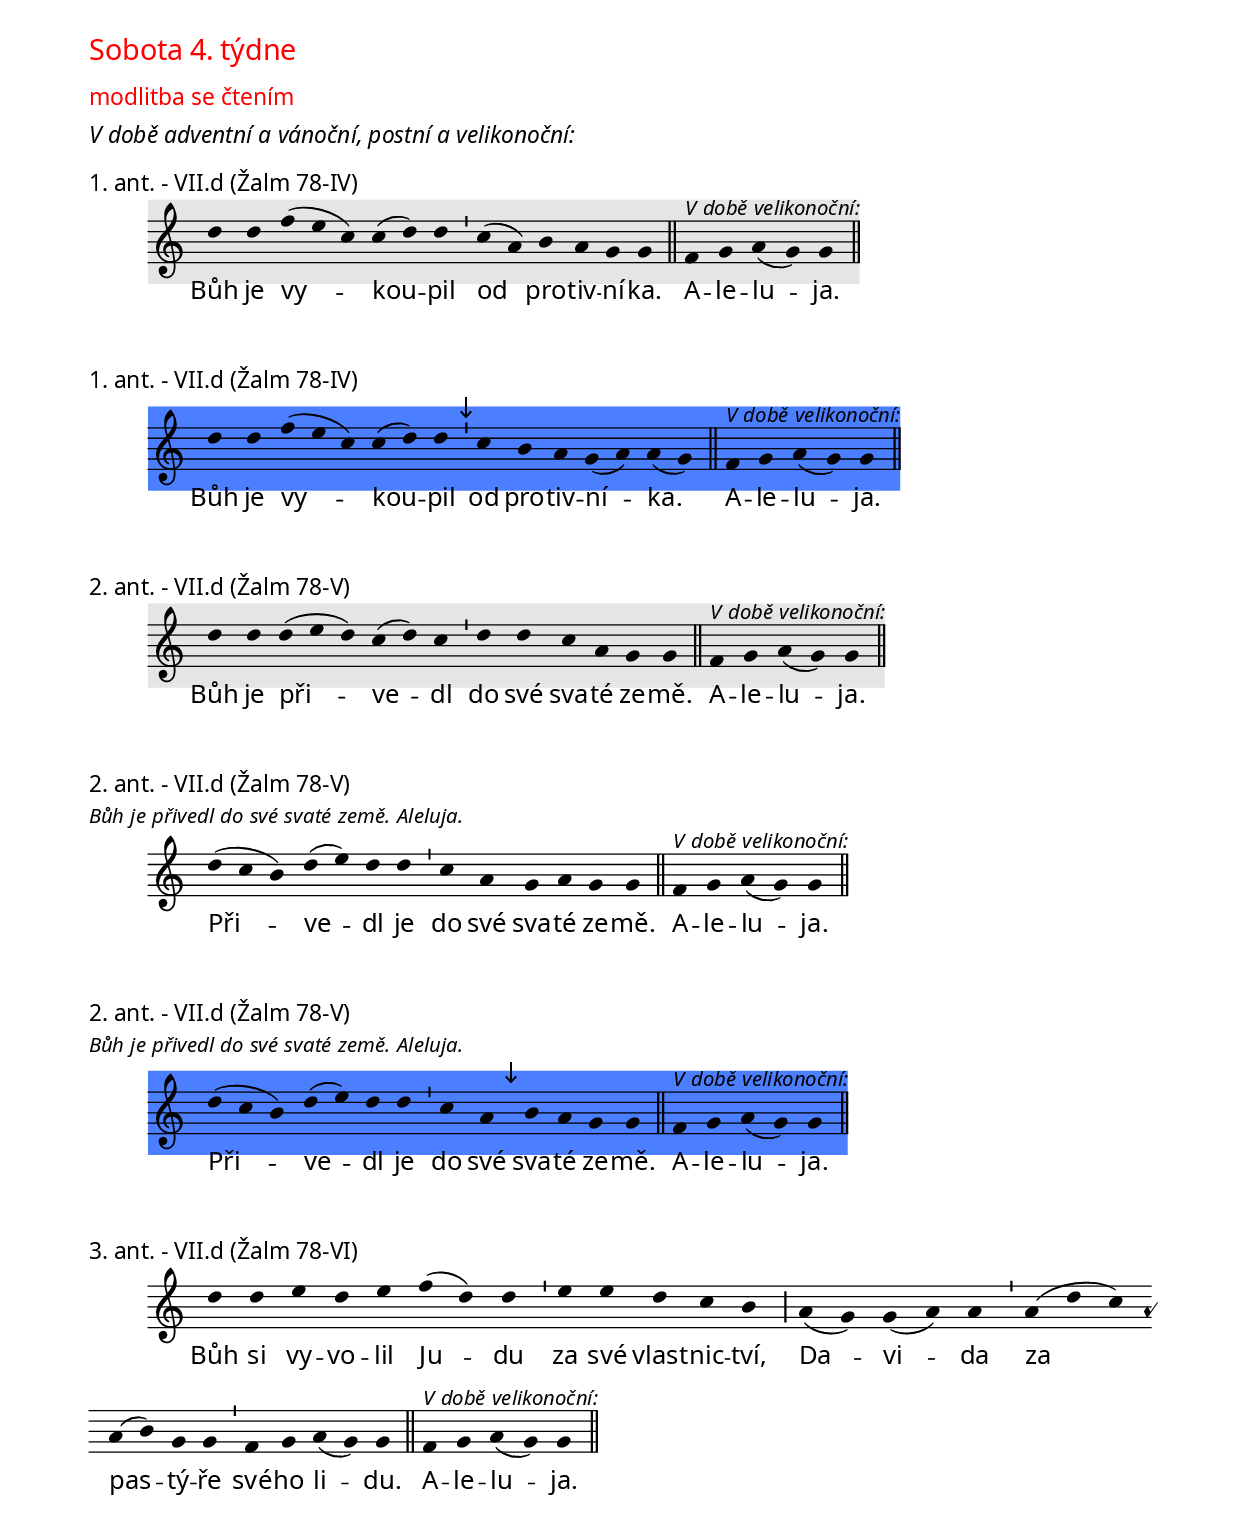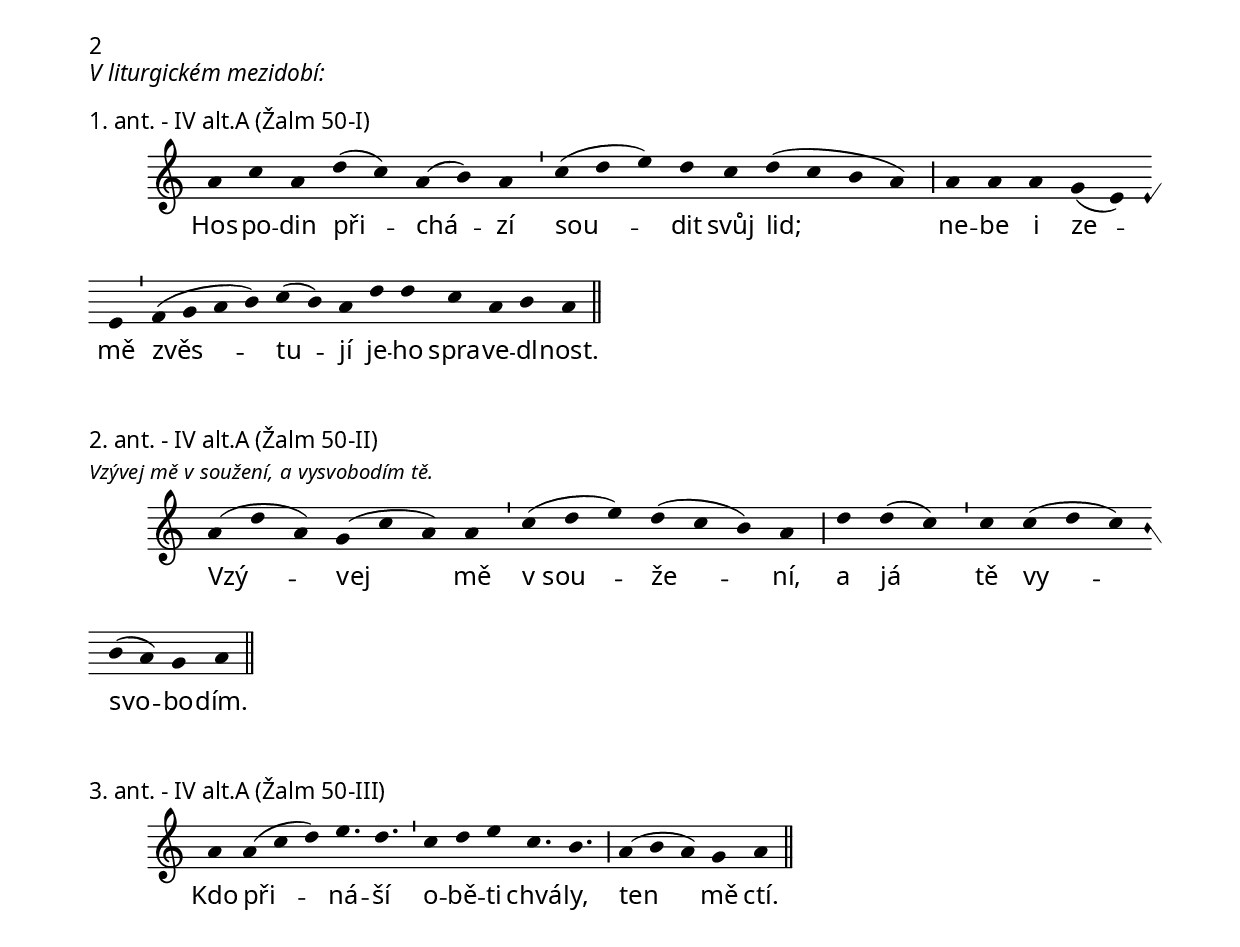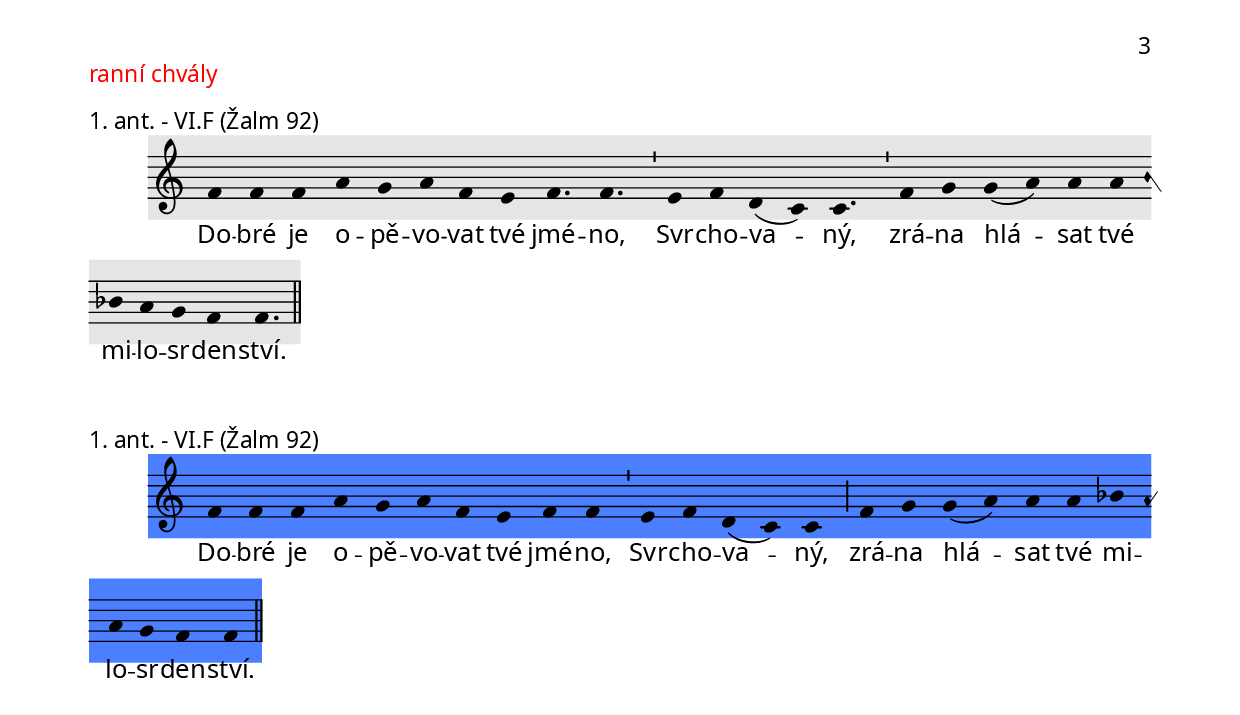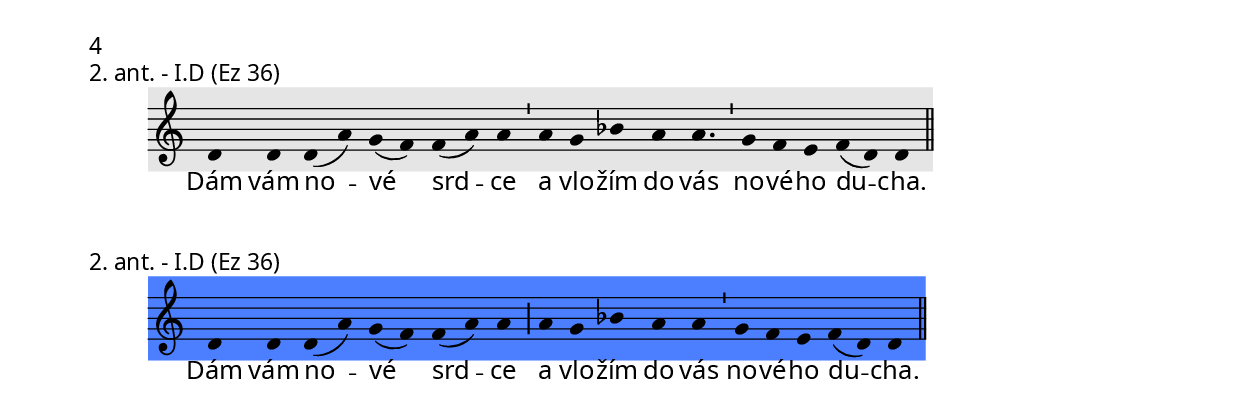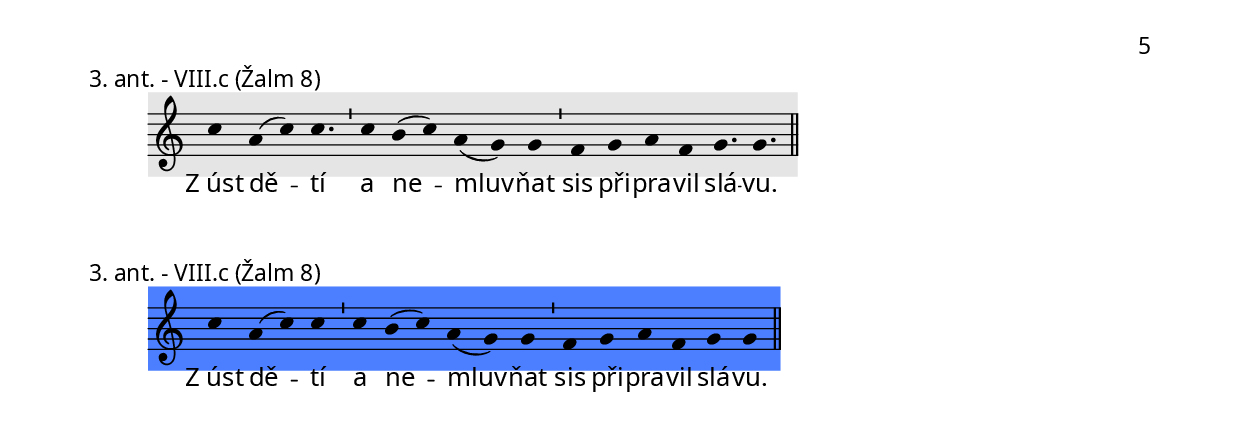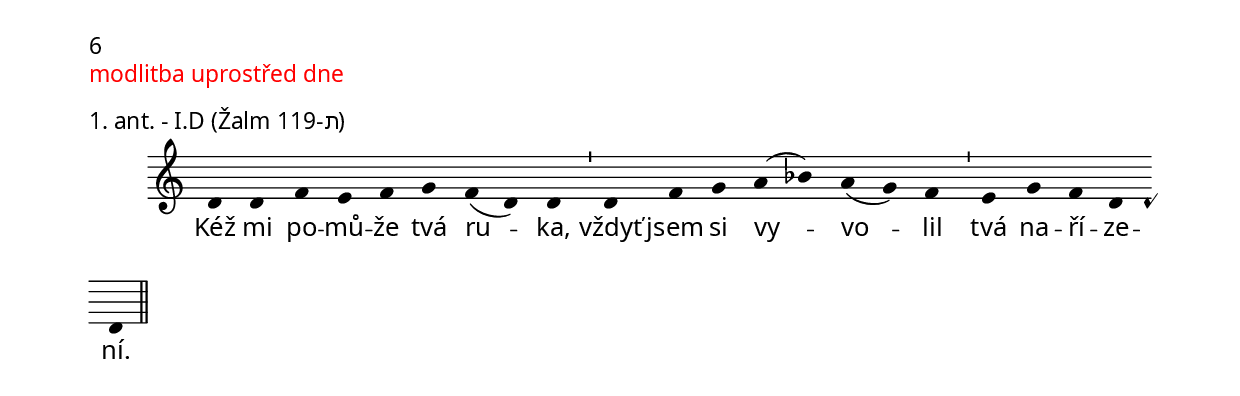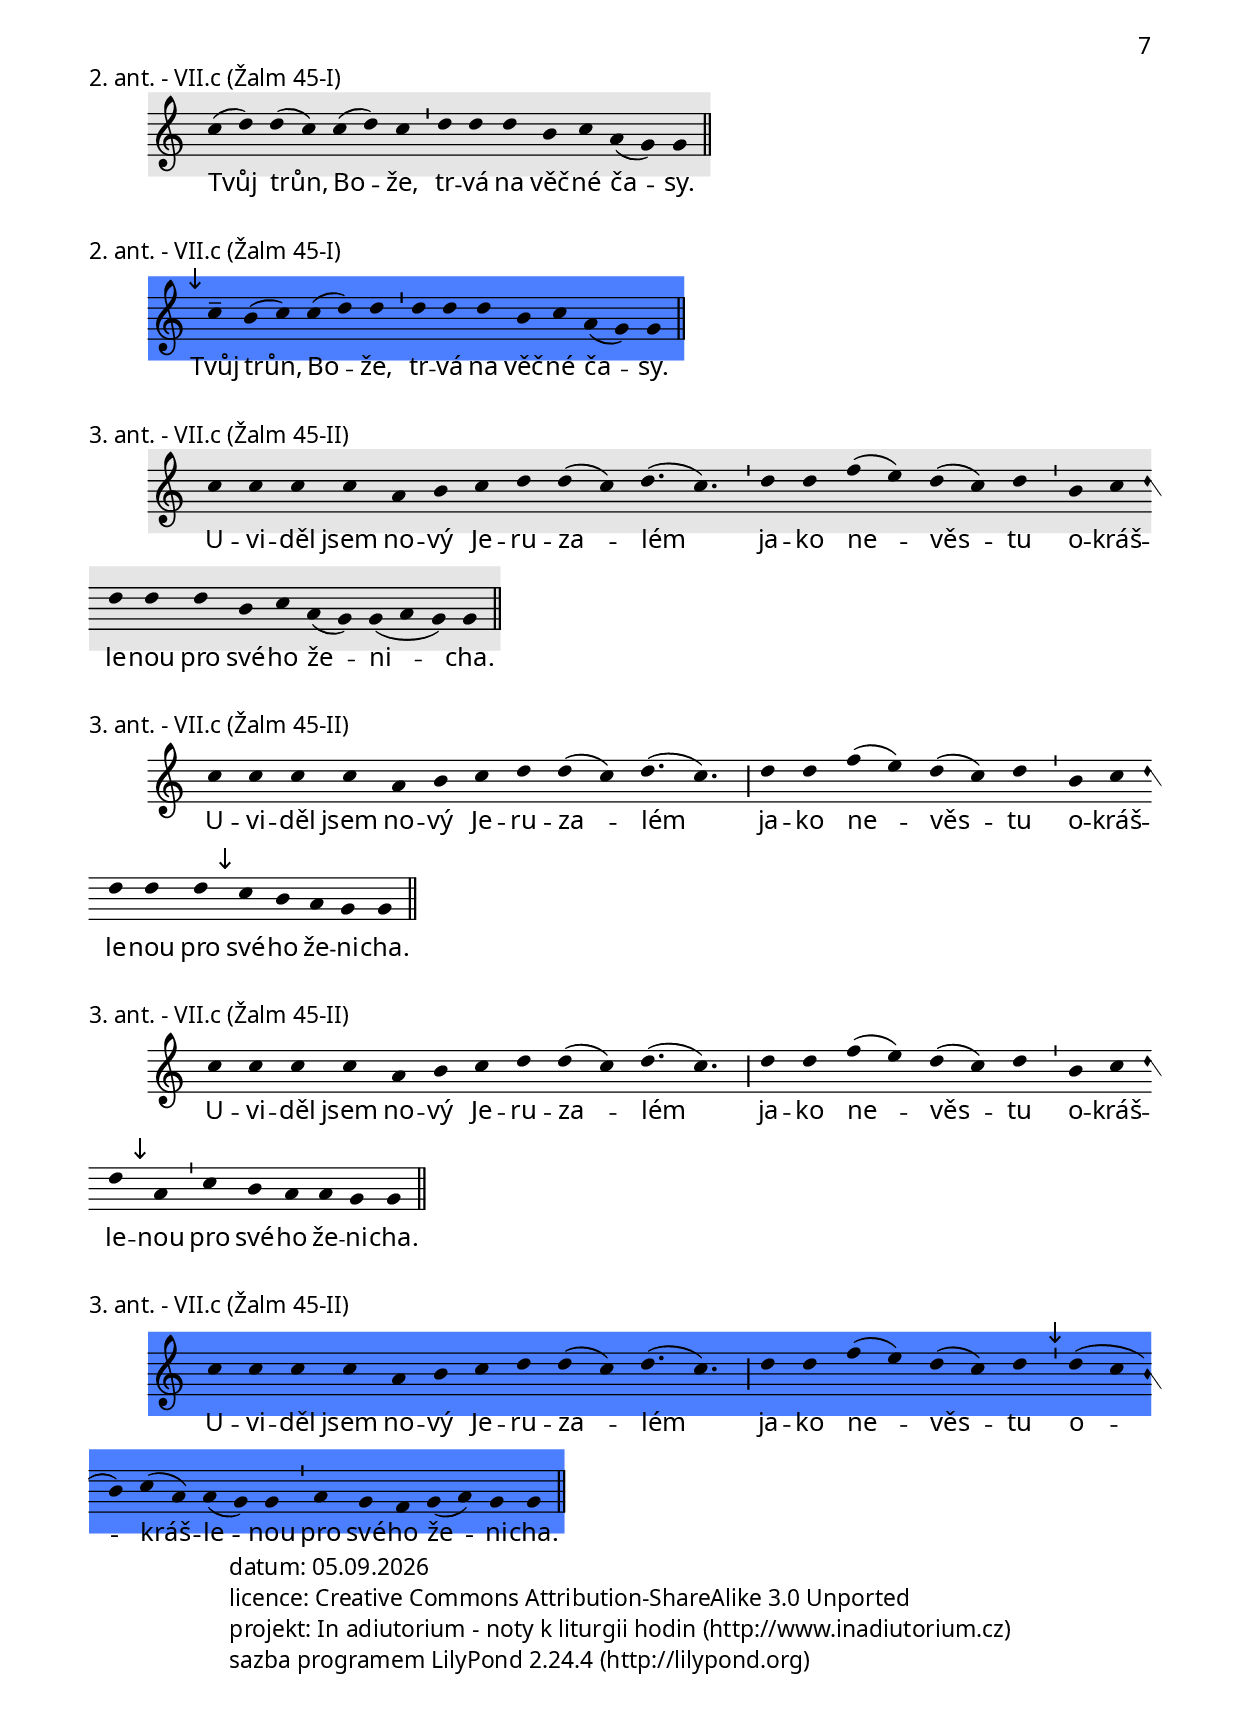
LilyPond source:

\include "../spolecne.ly"

\markup {\nadpisDen {Sobota 4. týdne}}

% \markup {\nadpisHodinka {"invitatorium"}}

% \score { \tIIsobotaInvitatorium }

\markup {\nadpisHodinka {"modlitba se čtením"}}

\markup\italic{V době adventní a vánoční, postní a velikonoční:}

\score {
  \relative c'' {
    \zvyraznovacSedy
    \choralniRezim
    d4 d f( e c) c( d) d \barMin
    c( a) b a g g \barFinalis

    f^\rubrVelikAleluja g a( g) g \barFinalis
  }
  \addlyrics {
    Bůh je vy -- kou -- pil od pro -- tiv -- ní -- ka.

    A -- le -- lu -- ja.
  }
  \header {
    quid = "1. ant."
    modus = "VII"
    differentia = "d"
    psalmus = "Žalm 78-IV"
    placet = "_od_ je divné"
    id = "mc-a-ant1"
    piece = \markup {\sestavTitulek}
  }
}

\score {
  \relative c'' {
    \zvyraznovacModry
    \choralniRezim
    d4 d f( e c) c( d) d \barMin
    \mark\sipka c b a g( a) a( g) \barFinalis

    f^\rubrVelikAleluja g a( g) g \barFinalis
  }
  \addlyrics {
    Bůh je vy -- kou -- pil od pro -- tiv -- ní -- ka.

    A -- le -- lu -- ja.
  }
  \header {
    quid = "1. ant."
    modus = "VII"
    differentia = "d"
    psalmus = "Žalm 78-IV"
    id = "mc-a-ant1"
    piece = \markup {\sestavTitulek}
  }
}

\score {
  \relative c'' {
    \zvyraznovacSedy
    \choralniRezim
    d4 d d( e d) c( d) c \barMin d d c a g g \barFinalis

    f^\rubrVelikAleluja g a( g) g \barFinalis
  }
  \addlyrics {
    Bůh je při -- ve -- dl do své sva -- té ze -- mě.

    A -- le -- lu -- ja.
  }
  \header {
    quid = "2. ant."
    modus = "VII"
    differentia = "d"
    psalmus = "Žalm 78-V"
    placet = "stejný začátek všech tří antifon působí skoro jako
    absolutní rým - a zároveň je to _braní jména Božího_;
    možná by stačilo u této jedné změnit podmět na nevyjádřený,
    např. Přivedl je do své svaté země."
    id = "mc-a-ant2"
    piece = \markup {\sestavTitulek}
  }
}

\score {
  \relative c'' {
    \choralniRezim
    d4( c b) d( e) d d \barMin
    c a g a g g \barFinalis

    f^\rubrVelikAleluja g a( g) g \barFinalis
  }
  \addlyrics {
    Při -- ve -- dl je
    do své sva -- té ze -- mě.

    A -- le -- lu -- ja.
  }
  \header {
    textus_approbatus = "Bůh je přivedl do své svaté země. Aleluja."
    quid = "2. ant."
    modus = "VII"
    differentia = "d"
    psalmus = "Žalm 78-V"
    id = "mc-a-ant2"
    piece = \markup {\sestavTitulek}
  }
}

\score {
  \relative c'' {
    \zvyraznovacModry
    \choralniRezim
    d4( c b) d( e) d d \barMin
    c a \mark\sipka b a g g \barFinalis

    f^\rubrVelikAleluja g a( g) g \barFinalis
  }
  \addlyrics {
    Při -- ve -- dl je
    do své sva -- té ze -- mě.

    A -- le -- lu -- ja.
  }
  \header {
    textus_approbatus = "Bůh je přivedl do své svaté země. Aleluja."
    quid = "2. ant."
    modus = "VII"
    differentia = "d"
    psalmus = "Žalm 78-V"
    id = "mc-a-ant2"
    piece = \markup {\sestavTitulek}
  }
}

\score {
  \relative c'' {
    \choralniRezim
    d d e d e f( d) d \barMin e e d c b \barMaior
    a( g) g( a) a \barMin a( d c) a( b) g g \barMin f g a( g) g \barFinalis

    f^\rubrVelikAleluja g a( g) g \barFinalis
  }
  \addlyrics {
    Bůh si vy -- vo -- lil Ju -- du za své vlast -- nic -- tví,
    Da -- vi -- da za pas -- tý -- ře své -- ho li -- du.

    A -- le -- lu -- ja.
  }
  \header {
    quid = "3. ant."
    modus = "VII"
    differentia = "d"
    psalmus = "Žalm 78-VI"
    id = "mc-a-ant3"
    piece = \markup {\sestavTitulek}
  }
}

\pageBreak

\markup\italic{V liturgickém mezidobí:}

\score {
  \relative c'' {
    \choralniRezim
    a4 c a d( c) a( b) a \barMin c( d e) d c d( c b a) \barMaior
    a a a g( e) e \barMin f( g a b) c( b) a d d c a b a \barFinalis
  }
  \addlyrics {
    Hos -- po -- din při -- chá -- zí sou -- dit svůj lid;
    ne -- be i ze -- mě zvěs -- tu -- jí je -- ho spra -- ve -- dl -- nost.
  }
  \header {
    quid = "1. ant."
    modus = "IV alt"
    differentia = "A"
    psalmus = "Žalm 50-I"
    id = "mc-b-ant1"
    piece = \markup {\sestavTitulek}
  }
}

\score {
  \relative c'' {
    \choralniRezim
    a( d a) g( c a) a \barMin c( d e) d( c b) a \barMaior
    d d( c) \barMin c c( d c) b( a) g a \barFinalis
  }
  \addlyrics {
    Vzý -- vej mě v_sou -- že -- ní,
    a já tě vy -- svo -- bo -- dím.
  }
  \header {
    textus_approbatus = "Vzývej mě v soužení, a vysvobodím tě."
    quid = "2. ant."
    modus = "IV alt"
    differentia = "A"
    psalmus = "Žalm 50-II"
    id = "mc-b-ant2"
    piece = \markup {\sestavTitulek}
  }
}

\score {
  \relative c'' {
    \choralniRezim
    a a( c d) e4. d \barMin c4 d e c4. b \barMaior
    a4( b a) g a \barFinalis
  }
  \addlyrics {
    Kdo při -- ná -- ší o -- bě -- ti chvá -- ly,
    ten mě ctí.
  }
  \header {
    quid = "3. ant."
    modus = "IV alt"
    differentia = "A"
    psalmus = "Žalm 50-III"
    id = "mc-b-ant3"
    piece = \markup {\sestavTitulek}
  }
}

\pageBreak

\markup {\nadpisHodinka {"ranní chvály"}}

\score {
  \relative c' {
    \zvyraznovacSedy
    \choralniRezim
    f4 f f a g a f e f4. f \barMin e4 f d( c) c4. \barMin
    f4 g g( a) a a bes a g f f4. \barFinalis
  }
  \addlyrics {
    Do -- bré je o -- pě -- vo -- vat tvé jmé -- no, Svr -- cho -- va -- ný,
    zrá -- na hlá -- sat tvé mi -- lo -- sr -- den -- ství.
  }
  \header {
    quid = "1. ant."
    modus = "VI"
    differentia = "F"
    psalmus = "Žalm 92"
    placet = "druhá divisio maior"
    id = "rch-ant1"
    piece = \markup {\sestavTitulek}
  }
}

\score {
  \relative c' {
    \zvyraznovacModry
    \choralniRezim
    f4 f f a g a f e f f \barMin
    e f d( c) c \barMaior
    f g g( a) a a bes a g f f \barFinalis
  }
  \addlyrics {
    Do -- bré je o -- pě -- vo -- vat tvé jmé -- no,
    Svr -- cho -- va -- ný,
    zrá -- na hlá -- sat tvé mi -- lo -- sr -- den -- ství.
  }
  \header {
    quid = "1. ant."
    modus = "VI"
    differentia = "F"
    psalmus = "Žalm 92"
    id = "rch-ant1"
    piece = \markup {\sestavTitulek}
  }
}

\pageBreak

\score {
  \relative c' {
    \zvyraznovacSedy
    \choralniRezim
    d4 d d( a') g( f) f( a) a \barMin
    a g bes a a4. \barMin g4 f e f( d) d \barFinalis
  }
  \addlyrics {
    Dám vám no -- vé srd -- ce
    a vlo -- žím do vás no -- vé -- ho du -- cha.
  }
  \header {
    quid = "2. ant."
    modus = "I"
    differentia = "D"
    psalmus = "Ez 36"
    id = "rch-ant2"
    piece = \markup {\sestavTitulek}
  }
}

\score {
  \relative c' {
    \zvyraznovacModry
    \choralniRezim
    d4 d d( a') g( f) f( a) a \barMaior
    a g bes a a \barMin g4 f e f( d) d \barFinalis
  }
  \addlyrics {
    Dám vám no -- vé srd -- ce
    a vlo -- žím do vás no -- vé -- ho du -- cha.
  }
  \header {
    quid = "2. ant."
    modus = "I"
    differentia = "D"
    psalmus = "Ez 36"
    id = "rch-ant2"
    piece = \markup {\sestavTitulek}
  }
}

\pageBreak

\score {
  \relative c'' {
    \zvyraznovacSedy
    \choralniRezim
    c4 a( c) c4. \barMin c4 b( c) a( g) g \barMin f g a f g4. g \barFinalis
  }
  \addlyrics {
    Z_úst dě -- tí a ne -- mluv -- ňat sis při -- pra -- vil slá -- vu.
  }
  \header {
    quid = "3. ant."
    modus = "VIII"
    differentia = "c"
    psalmus = "Žalm 8"
    id = "rch-ant3"
    piece = \markup {\sestavTitulek}
  }
}

\score {
  \relative c'' {
    \zvyraznovacModry
    \choralniRezim
    c4 a( c) c \barMin c4 b( c) a( g) g \barMin f g a f g g \barFinalis
  }
  \addlyrics {
    Z_úst dě -- tí a ne -- mluv -- ňat sis při -- pra -- vil slá -- vu.
  }
  \header {
    quid = "3. ant."
    modus = "VIII"
    differentia = "c"
    psalmus = "Žalm 8"
    id = "rch-ant3"
    piece = \markup {\sestavTitulek}
  }
}

\pageBreak

% \score { \tIIsobotaAntBenedictus }

\markup {\nadpisHodinka {"modlitba uprostřed dne"}}

\score {
  \relative c' {
    \choralniRezim
    d4 d f e f g f( d) d \barMin
    d f g a( bes) a( g) f \barMin
    e g f d d \barFinalis
  }
  \addlyrics {
    Kéž mi po -- mů -- že tvá ru -- ka,
    vždyť jsem si vy -- vo -- lil tvá na -- ří -- ze -- ní.
  }
  \header {
    quid = "1. ant."
    modus = "I"
    differentia = "D"
    psalmus = "Žalm 119-ת"
    id = "up-ant1"
    piece = \markup {\sestavTitulek}
  }
}

\pageBreak

\score {
  \relative c'' {
    \zvyraznovacSedy
    \choralniRezim
    c4( d) d( c) c( d) c \barMin d d d b c a( g) g \barFinalis
  }
  \addlyrics {
    Tvůj trůn, Bo -- že, tr -- vá na věč -- né ča -- sy.
  }
  \header {
    quid = "2. ant."
    modus = "VII"
    differentia = "c"
    psalmus = "Žalm 45-I"
    id = "up-ant2"
    piece = \markup {\sestavTitulek}
  }
}

\score {
  \relative c'' {
    \zvyraznovacModry
    \choralniRezim
    \mark\sipka c4-- b( c) c( d) d \barMin d d d b c a( g) g \barFinalis
  }
  \addlyrics {
    Tvůj trůn, Bo -- že, tr -- vá na věč -- né ča -- sy.
  }
  \header {
    quid = "2. ant."
    modus = "VII"
    differentia = "c"
    psalmus = "Žalm 45-I"
    id = "up-ant2"
    piece = \markup {\sestavTitulek}
  }
}

\score {
  \relative c'' {
    \zvyraznovacSedy
    \choralniRezim
    c4 c c c a b c d d( c) d4.( c) \barMin
    d4 d f( e) d( c) d \barMin
    b c d d d b c a( g) g( a g) g \barFinalis
  }
  \addlyrics {
    U -- vi -- děl jsem no -- vý Je -- ru -- za -- lém
    ja -- ko ne -- věs -- tu
    o -- kráš -- le -- nou pro své -- ho že -- ni -- cha.
  }
  \header {
    quid = "3. ant."
    modus = "VII"
    differentia = "c"
    psalmus = "Žalm 45-II"
    id = "up-ant3"
    piece = \markup {\sestavTitulek}
  }
}

\score {
  \relative c'' {
    \choralniRezim
    c4 c c c a b c d d( c) d4.( c) \barMaior
    d4 d f( e) d( c) d \barMin
    b c d d d \mark\sipka c b a g g \barFinalis
  }
  \addlyrics {
    U -- vi -- děl jsem no -- vý Je -- ru -- za -- lém
    ja -- ko ne -- věs -- tu
    o -- kráš -- le -- nou pro své -- ho že -- ni -- cha.
  }
  \header {
    quid = "3. ant."
    modus = "VII"
    differentia = "c"
    psalmus = "Žalm 45-II"
    id = "up-ant3"
    piece = \markup {\sestavTitulek}
  }
}

\score {
  \relative c'' {
    \choralniRezim
    c4 c c c a b c d d( c) d4.( c) \barMaior
    d4 d f( e) d( c) d \barMin
    b c d \mark\sipka a \barMin c b a a g g \barFinalis
  }
  \addlyrics {
    U -- vi -- děl jsem no -- vý Je -- ru -- za -- lém
    ja -- ko ne -- věs -- tu
    o -- kráš -- le -- nou pro své -- ho že -- ni -- cha.
  }
  \header {
    quid = "3. ant."
    modus = "VII"
    differentia = "c"
    psalmus = "Žalm 45-II"
    id = "up-ant3"
    piece = \markup {\sestavTitulek}
  }
}

\score {
  \relative c'' {
    \zvyraznovacModry
    \choralniRezim
    c4 c c c a b c d d( c) d4.( c) \barMaior
    d4 d f( e) d( c) d \barMin
    \mark\sipka d( c b) c( a) a( g) g \barMin a g f g( a) g g \barFinalis
  }
  \addlyrics {
    U -- vi -- děl jsem no -- vý Je -- ru -- za -- lém
    ja -- ko ne -- věs -- tu
    o -- kráš -- le -- nou pro své -- ho že -- ni -- cha.
  }
  \header {
    quid = "3. ant."
    modus = "VII"
    differentia = "c"
    psalmus = "Žalm 45-II"
    id = "up-ant3"
    piece = \markup {\sestavTitulek}
  }
}